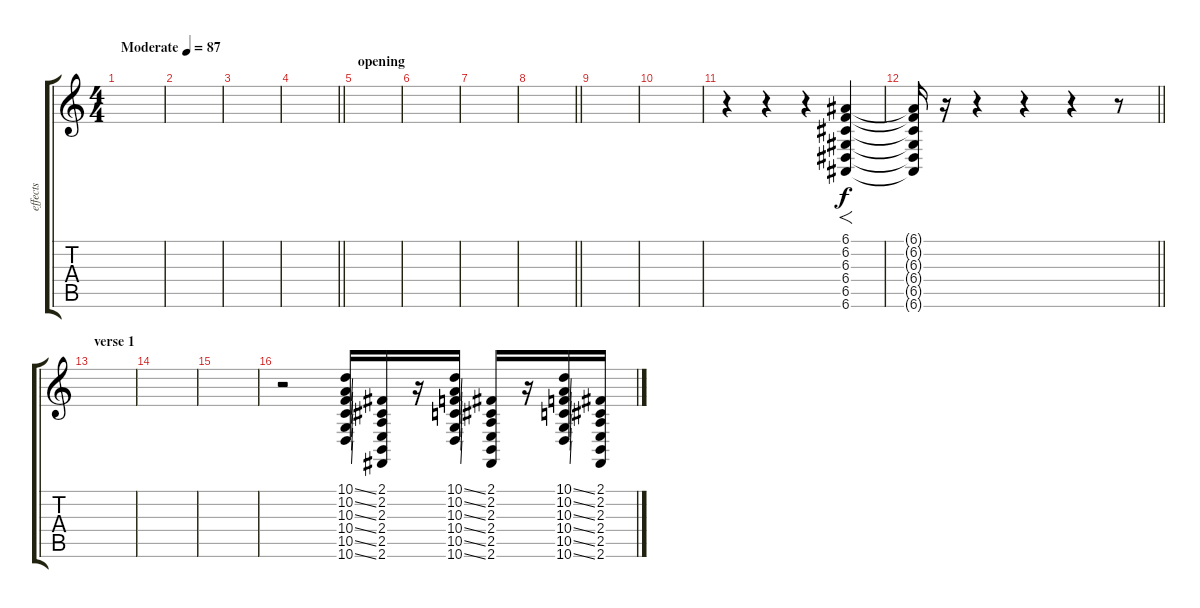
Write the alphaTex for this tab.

\track ("effects" "effects") {instrument seashore}
\staff {score tabs}
\tuning (E4 B3 G3 D3 A2 E2) {hide}
\ts (4 4)
\tempo (87 "Moderate")
\clef g2
\ks c
|
|
|
\barLineRight lightlight
|
\section ("" "opening")
|
|
|
\barLineRight lightlight
|
\section ("" "")
|
|
r.4 r.4 r.4 (6.1 6.2 6.3 6.4 6.5 6.6).4{f} |
\barLineRight lightlight
(6.1{t} 6.2{t} 6.3{t} 6.4{t} 6.5{t} 6.6{t}).16 r.16 r.4 r.4 r.4 r.8 |
\section ("" "verse 1")
|
|
|
r.2 (10.1{ss} 10.2{ss} 10.3{ss} 10.4{ss} 10.5{ss} 10.6{ss}).16{instrument guitarfretnoise} (2.1 2.2 2.3 2.4 2.5 2.6).16{instrument guitarfretnoise} r.16 (10.1{ss} 10.2{ss} 10.3{ss} 10.4{ss} 10.5{ss} 10.6{ss}).16{instrument guitarfretnoise} (2.1 2.2 2.3 2.4 2.5 2.6).16{instrument guitarfretnoise} r.16 (10.1{ss} 10.2{ss} 10.3{ss} 10.4{ss} 10.5{ss} 10.6{ss}).16{instrument guitarfretnoise} (2.1 2.2 2.3 2.4 2.5 2.6).16{instrument guitarfretnoise}
